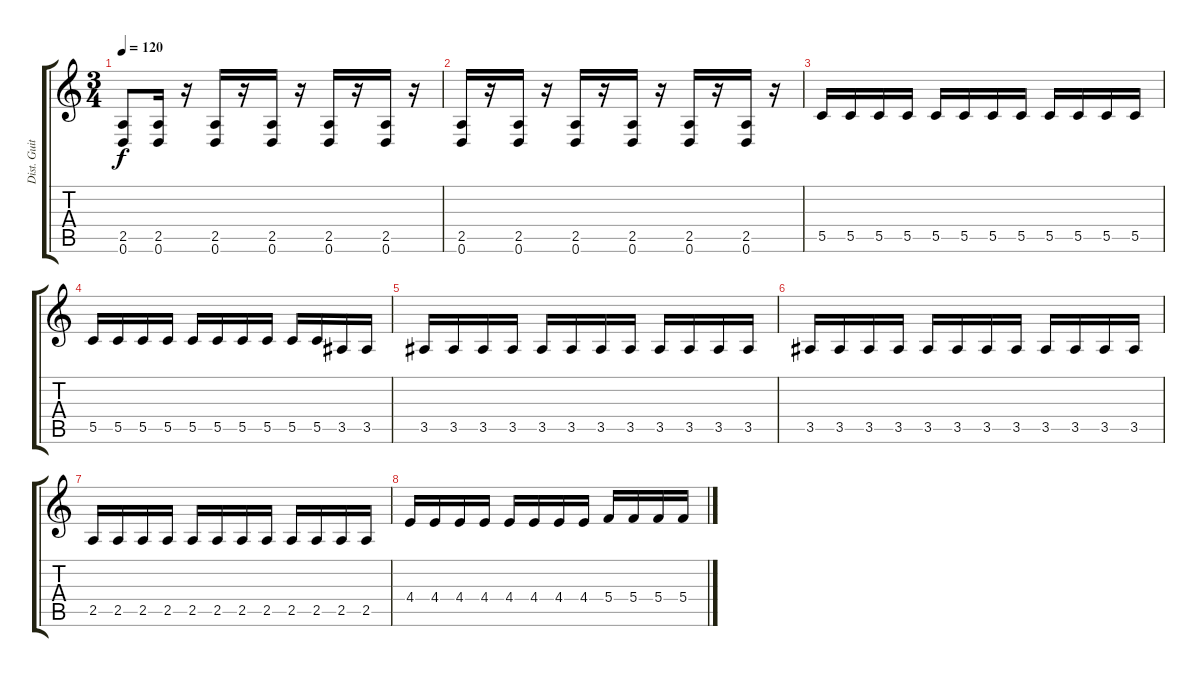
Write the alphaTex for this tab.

\track ("Dist. Guitar" "Dist. Guit") {instrument distortionguitar}
\staff {score tabs}
\tuning (D4 A3 F3 C3 G2 D2) {hide}
\ts (3 4)
\tempo 120
\clef g2
\ks c
(2.5 0.6).8{dy f instrument distortionguitar} (2.5 0.6).16 r.16 (2.5 0.6).16 r.16 (2.5 0.6).16 r.16 (2.5 0.6).16 r.16 (2.5 0.6).16 r.16 |
(2.5 0.6).16 r.16 (2.5 0.6).16 r.16 (2.5 0.6).16 r.16 (2.5 0.6).16 r.16 (2.5 0.6).16 r.16 (2.5 0.6).16 r.16 |
5.5.16 5.5.16 5.5.16 5.5.16 5.5.16 5.5.16 5.5.16 5.5.16 5.5.16 5.5.16 5.5.16 5.5.16 |
5.5.16 5.5.16 5.5.16 5.5.16 5.5.16 5.5.16 5.5.16 5.5.16 5.5.16 5.5.16 3.5.16 3.5.16 |
3.5.16 3.5.16 3.5.16 3.5.16 3.5.16 3.5.16 3.5.16 3.5.16 3.5.16 3.5.16 3.5.16 3.5.16 |
3.5.16 3.5.16 3.5.16 3.5.16 3.5.16 3.5.16 3.5.16 3.5.16 3.5.16 3.5.16 3.5.16 3.5.16 |
2.5.16 2.5.16 2.5.16 2.5.16 2.5.16 2.5.16 2.5.16 2.5.16 2.5.16 2.5.16 2.5.16 2.5.16 |
4.4.16 4.4.16 4.4.16 4.4.16 4.4.16 4.4.16 4.4.16 4.4.16 5.4.16 5.4.16 5.4.16 5.4.16
